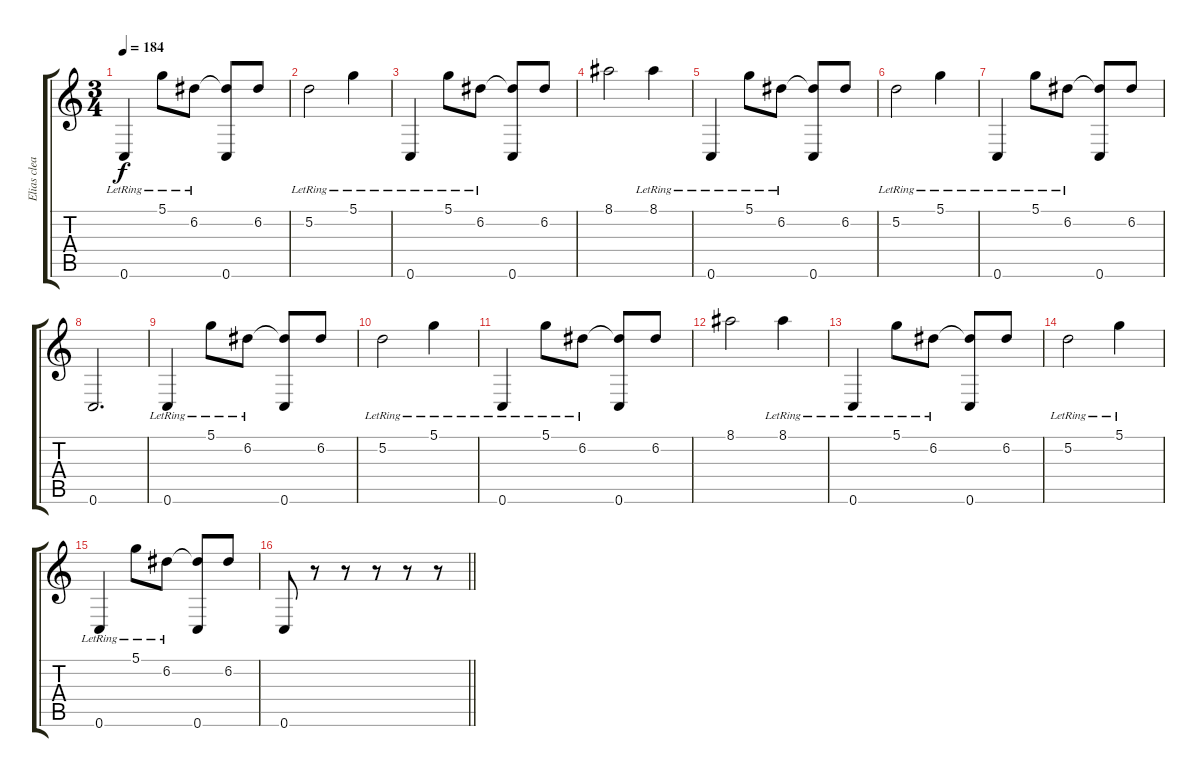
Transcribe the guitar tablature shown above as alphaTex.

\track ("Elias clean" "Elias clea") {instrument electricguitarclean}
\staff {score tabs}
\tuning (D4 A3 F3 C3 G2 C2) {hide}
\ts (3 4)
\tempo 184
\clef g2
\ks c
0.6{lr}.4{dy f} 5.1{lr}.8 6.2{lr}.8 (6.2{t} 0.6).8 6.2.8 |
5.2{lr}.2 5.1{lr}.4 |
0.6{lr}.4 5.1{lr}.8 6.2{lr}.8 (6.2{t} 0.6).8 6.2.8 |
8.1.2 8.1{lr}.4 |
0.6{lr}.4 5.1{lr}.8 6.2{lr}.8 (6.2{t} 0.6).8 6.2.8 |
5.2{lr}.2 5.1{lr}.4 |
0.6{lr}.4 5.1{lr}.8 6.2{lr}.8 (6.2{t} 0.6).8 6.2.8 |
0.6.2{d} |
0.6{lr}.4 5.1{lr}.8 6.2{lr}.8 (6.2{t} 0.6).8 6.2.8 |
5.2{lr}.2 5.1{lr}.4 |
0.6{lr}.4 5.1{lr}.8 6.2{lr}.8 (6.2{t} 0.6).8 6.2.8 |
8.1.2 8.1{lr}.4 |
0.6{lr}.4 5.1{lr}.8 6.2{lr}.8 (6.2{t} 0.6).8 6.2.8 |
5.2{lr}.2 5.1{lr}.4 |
0.6{lr}.4 5.1{lr}.8 6.2{lr}.8 (6.2{t} 0.6).8 6.2.8 |
\barLineRight lightlight
0.6.8 r.8 r.8 r.8 r.8 r.8
